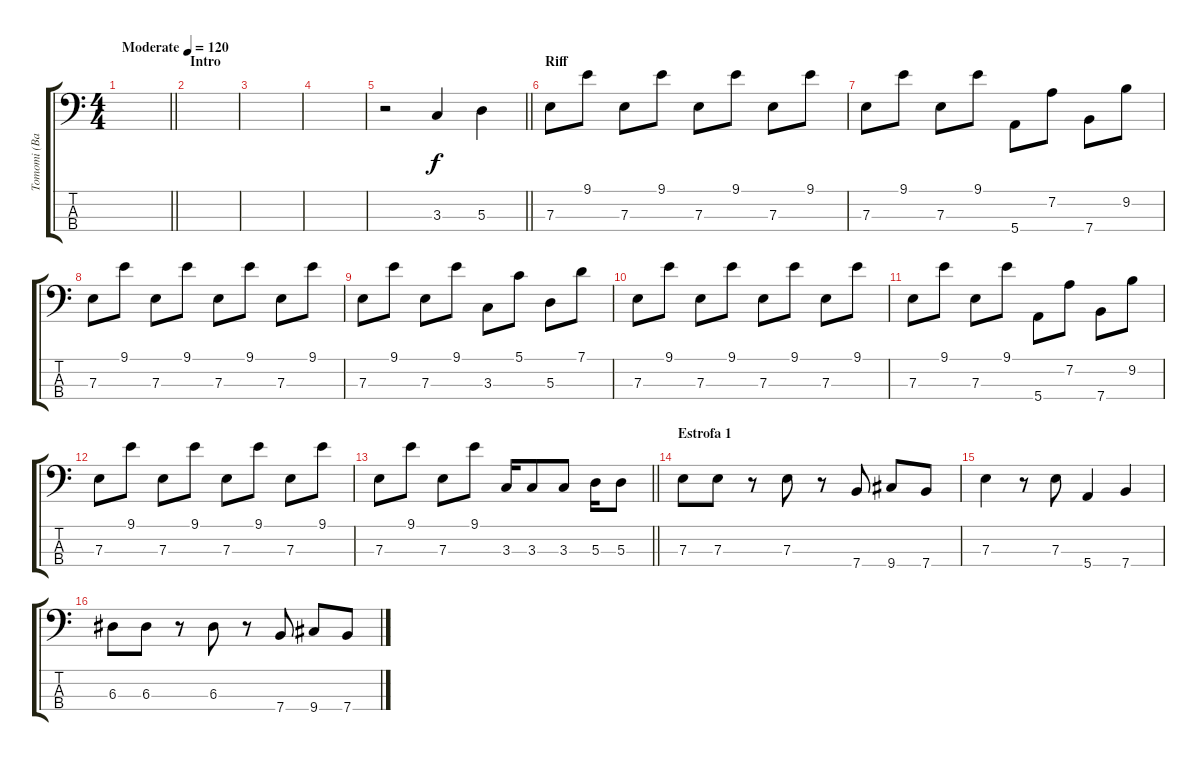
\track ("Tomomi (Bass)" "Tomomi (Ba") {instrument electricbassfinger}
\staff {score tabs}
\tuning (G2 D2 A1 E1) {hide}
\ts (4 4)
\tempo (120 "Moderate")
\clef f4
\barLineRight lightlight
\ks c
|
\section ("" "Intro")
|
|
|
\barLineRight lightlight
r.2 3.3.4 5.3.4 |
\section ("" "Riff")
7.3.8 9.1.8 7.3.8 9.1.8 7.3.8 9.1.8 7.3.8 9.1.8 |
7.3.8 9.1.8 7.3.8 9.1.8 5.4.8 7.2.8 7.4.8 9.2.8 |
7.3.8 9.1.8 7.3.8 9.1.8 7.3.8 9.1.8 7.3.8 9.1.8 |
7.3.8 9.1.8 7.3.8 9.1.8 3.3.8 5.1.8 5.3.8 7.1.8 |
7.3.8 9.1.8 7.3.8 9.1.8 7.3.8 9.1.8 7.3.8 9.1.8 |
7.3.8 9.1.8 7.3.8 9.1.8 5.4.8 7.2.8 7.4.8 9.2.8 |
7.3.8 9.1.8 7.3.8 9.1.8 7.3.8 9.1.8 7.3.8 9.1.8 |
\barLineRight lightlight
7.3.8 9.1.8 7.3.8 9.1.8 3.3.16 3.3.8 3.3.8 5.3.16 5.3.8 |
\section ("" "Estrofa 1")
7.3.8 7.3.8 r.8 7.3.8 r.8 7.4.8 9.4.8 7.4.8 |
7.3.4 r.8 7.3.8 5.4.4 7.4.4 |
6.3.8 6.3.8 r.8 6.3.8 r.8 7.4.8 9.4.8 7.4.8
